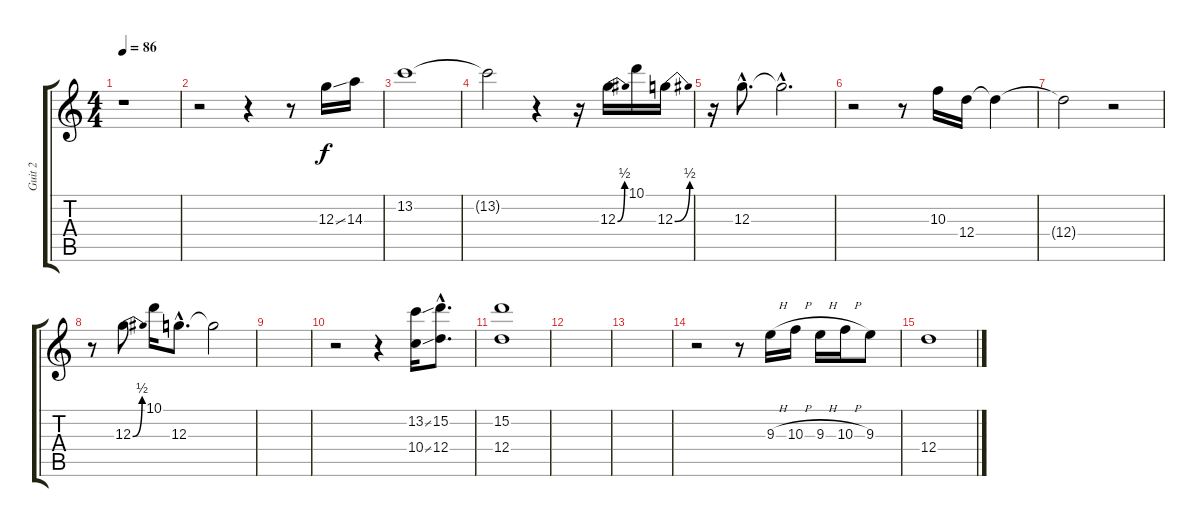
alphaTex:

\track ("Guit 2" "Guit 2") {instrument acousticguitarnylon}
\staff {score tabs}
\tuning (E4 B3 G3 D3 A2 E2) {hide}
\ts (4 4)
\tempo 86
\clef g2
\ks c
r.1{dy f} |
r.2 r.4 r.8 12.3{ss}.16 14.3.16 |
13.2.1 |
13.2{t}.2 r.4 r.16 12.3{be (bend 0 0 60 2)}.16 10.1.16 12.3{be (bend 0 0 60 2)}.16 |
r.16 12.3{hac}.8{d} 12.3{hac t}.2{d} |
r.2 r.8 10.3.16 12.4.16 12.4{t}.4 |
12.4{t}.2 r.2 |
r.8 12.3{be (bend 0 0 60 2)}.8 10.1.16 12.3{hac}.8{d} 12.3{t}.2 |
|
r.2 r.4 (13.2{ss} 10.4{ss}).16 (15.2{hac} 12.4{hac}).8{d} |
(15.2 12.4).1 |
|
|
r.2 r.8 9.3{h}.16 10.3{h}.16 9.3{h}.16 10.3{h}.16 9.3.8 |
12.4.1
